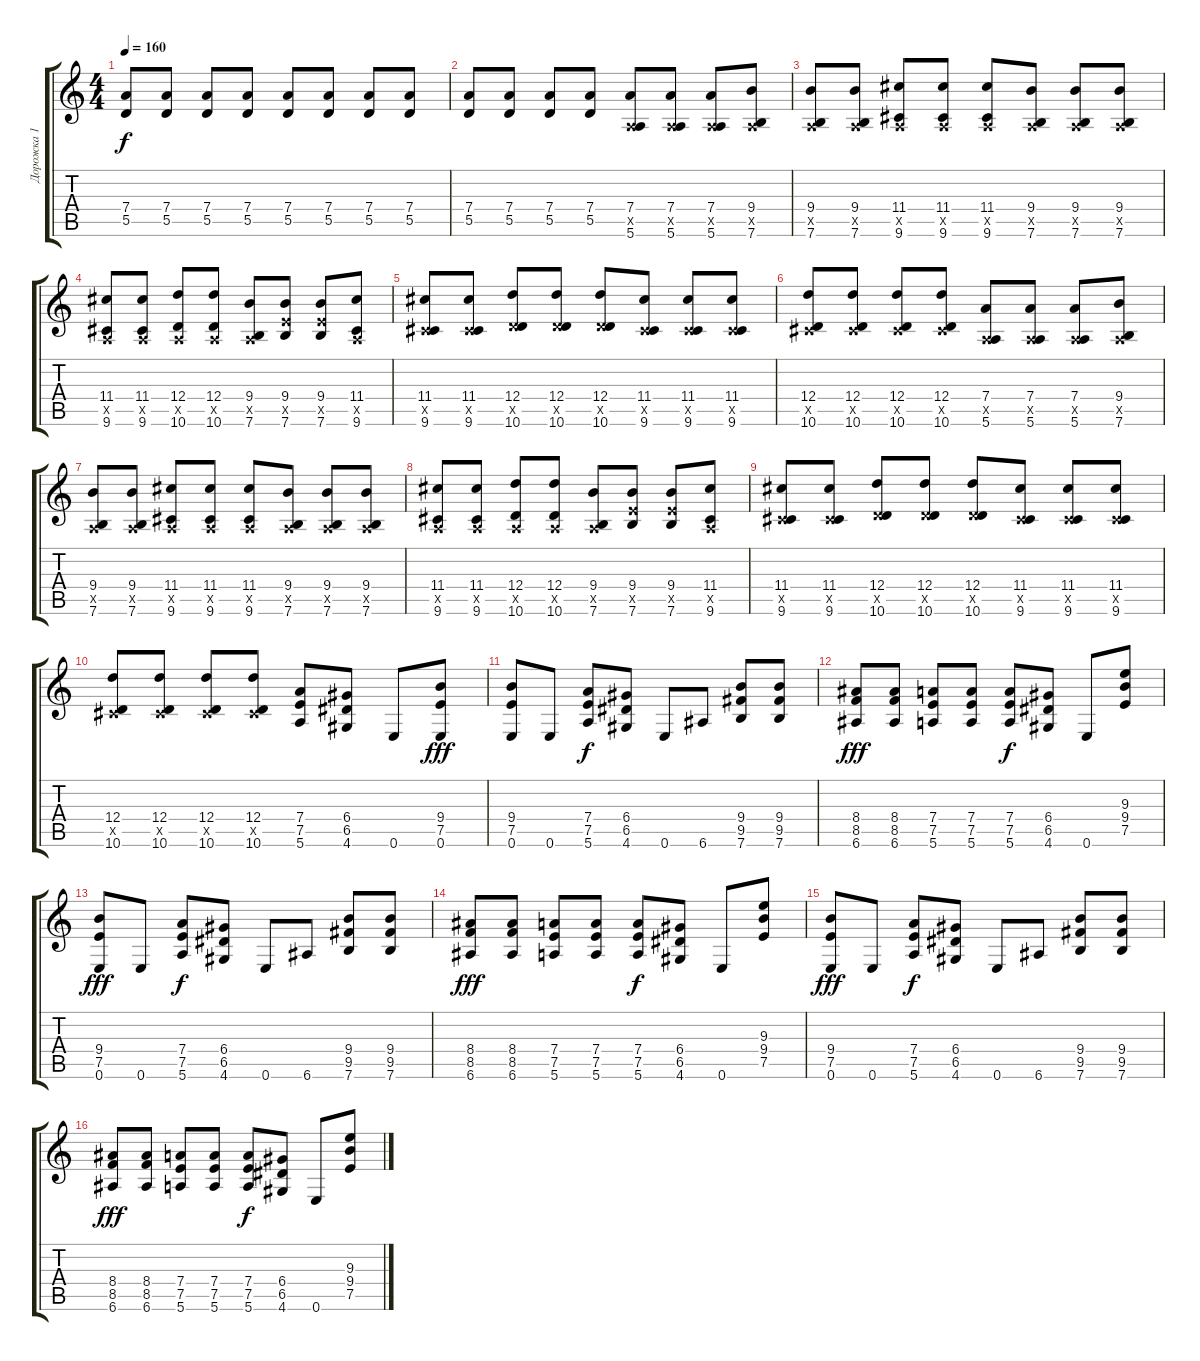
\track ("Дорожка 1" "Дорожка 1") {instrument overdrivenguitar}
\staff {score tabs}
\tuning (E4 B3 G3 D3 A2 E2) {hide}
\ts (4 4)
\tempo 160
\clef g2
\ks c
(7.4 5.5).8{dy f} (7.4 5.5).8 (7.4 5.5).8 (7.4 5.5).8 (7.4 5.5).8 (7.4 5.5).8 (7.4 5.5).8 (7.4 5.5).8 |
(7.4 5.5).8 (7.4 5.5).8 (7.4 5.5).8 (7.4 5.5).8 (7.4 0.5{x} 5.6).8 (7.4 0.5{x} 5.6).8 (7.4 0.5{x} 5.6).8 (9.4 0.5{x} 7.6).8 |
(9.4 0.5{x} 7.6).8 (9.4 0.5{x} 7.6).8 (11.4 0.5{x} 9.6).8 (11.4 0.5{x} 9.6).8 (11.4 0.5{x} 9.6).8 (9.4 0.5{x} 7.6).8 (9.4 0.5{x} 7.6).8 (9.4 0.5{x} 7.6).8 |
(11.4 0.5{x} 9.6).8 (11.4 0.5{x} 9.6).8 (12.4 0.5{x} 10.6).8 (12.4 0.5{x} 10.6).8 (9.4 0.5{x} 7.6).8 (9.4 7.5{x} 7.6).8 (9.4 7.5{x} 7.6).8 (11.4 0.5{x} 9.6).8 |
(11.4 4.5{x} 9.6).8 (11.4 4.5{x} 9.6).8 (12.4 5.5{x} 10.6).8 (12.4 5.5{x} 10.6).8 (12.4 5.5{x} 10.6).8 (11.4 4.5{x} 9.6).8 (11.4 4.5{x} 9.6).8 (11.4 4.5{x} 9.6).8 |
(12.4 4.5{x} 10.6).8 (12.4 4.5{x} 10.6).8 (12.4 4.5{x} 10.6).8 (12.4 4.5{x} 10.6).8 (7.4 0.5{x} 5.6).8 (7.4 0.5{x} 5.6).8 (7.4 0.5{x} 5.6).8 (9.4 0.5{x} 7.6).8 |
(9.4 0.5{x} 7.6).8 (9.4 0.5{x} 7.6).8 (11.4 0.5{x} 9.6).8 (11.4 0.5{x} 9.6).8 (11.4 0.5{x} 9.6).8 (9.4 0.5{x} 7.6).8 (9.4 0.5{x} 7.6).8 (9.4 0.5{x} 7.6).8 |
(11.4 0.5{x} 9.6).8 (11.4 0.5{x} 9.6).8 (12.4 0.5{x} 10.6).8 (12.4 0.5{x} 10.6).8 (9.4 0.5{x} 7.6).8 (9.4 7.5{x} 7.6).8 (9.4 7.5{x} 7.6).8 (11.4 0.5{x} 9.6).8 |
(11.4 4.5{x} 9.6).8 (11.4 4.5{x} 9.6).8 (12.4 5.5{x} 10.6).8 (12.4 5.5{x} 10.6).8 (12.4 5.5{x} 10.6).8 (11.4 4.5{x} 9.6).8 (11.4 4.5{x} 9.6).8 (11.4 4.5{x} 9.6).8 |
(12.4 4.5{x} 10.6).8 (12.4 4.5{x} 10.6).8 (12.4 4.5{x} 10.6).8 (12.4 4.5{x} 10.6).8 (7.4 7.5 5.6).8 (6.4 6.5 4.6).8 0.6.8 (9.4 7.5 0.6).8{dy fff} |
(9.4 7.5 0.6).8 0.6.8 (7.4 7.5 5.6).8{dy f} (6.4 6.5 4.6).8 0.6.8 6.6.8 (9.4 9.5 7.6).8 (9.4 9.5 7.6).8 |
(8.4 8.5 6.6).8{dy fff} (8.4 8.5 6.6).8 (7.4 7.5 5.6).8 (7.4 7.5 5.6).8 (7.4 7.5 5.6).8{dy f} (6.4 6.5 4.6).8 0.6.8 (9.3 9.4 7.5).8 |
(9.4 7.5 0.6).8{dy fff} 0.6.8 (7.4 7.5 5.6).8{dy f} (6.4 6.5 4.6).8 0.6.8 6.6.8 (9.4 9.5 7.6).8 (9.4 9.5 7.6).8 |
(8.4 8.5 6.6).8{dy fff} (8.4 8.5 6.6).8 (7.4 7.5 5.6).8 (7.4 7.5 5.6).8 (7.4 7.5 5.6).8{dy f} (6.4 6.5 4.6).8 0.6.8 (9.3 9.4 7.5).8 |
(9.4 7.5 0.6).8{dy fff} 0.6.8 (7.4 7.5 5.6).8{dy f} (6.4 6.5 4.6).8 0.6.8 6.6.8 (9.4 9.5 7.6).8 (9.4 9.5 7.6).8 |
(8.4 8.5 6.6).8{dy fff} (8.4 8.5 6.6).8 (7.4 7.5 5.6).8 (7.4 7.5 5.6).8 (7.4 7.5 5.6).8{dy f} (6.4 6.5 4.6).8 0.6.8 (9.3 9.4 7.5).8
